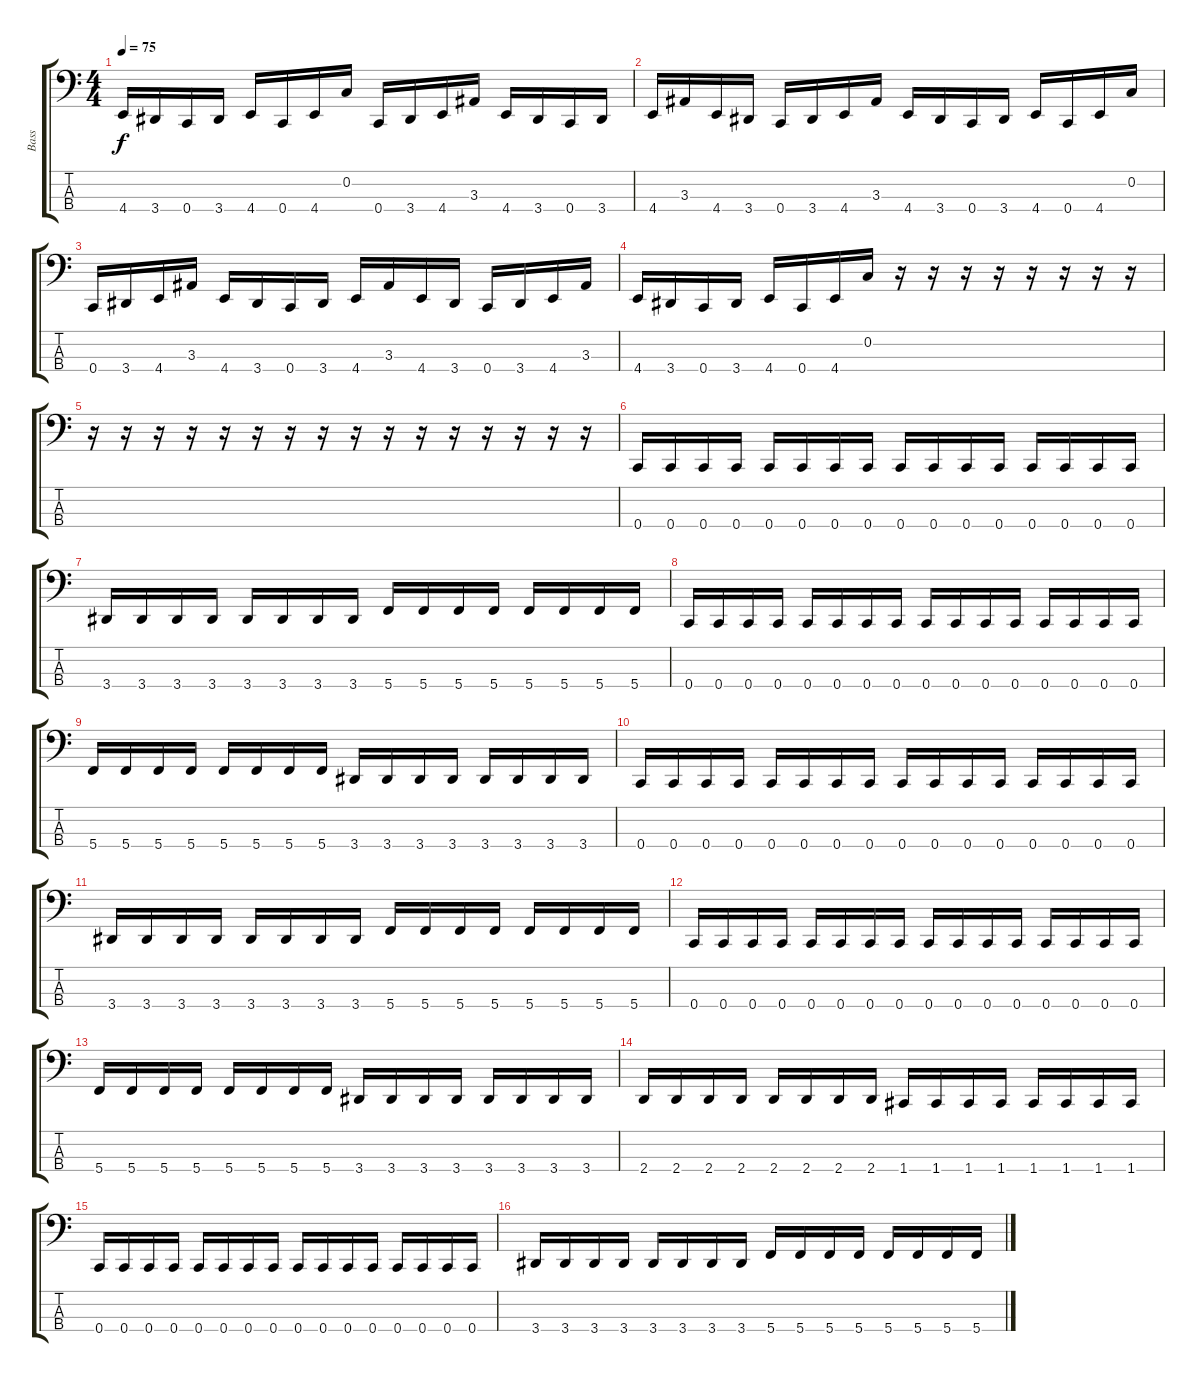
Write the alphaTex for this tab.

\track ("Bass" "Bass") {instrument electricbassfinger}
\staff {score tabs}
\tuning (F2 C2 G1 C1) {hide}
\ts (4 4)
\tempo 75
\clef f4
\ks c
4.4.16{dy f} 3.4.16 0.4.16 3.4.16 4.4.16 0.4.16 4.4.16 0.2.16 0.4.16 3.4.16 4.4.16 3.3.16 4.4.16 3.4.16 0.4.16 3.4.16 |
4.4.16 3.3.16 4.4.16 3.4.16 0.4.16 3.4.16 4.4.16 3.3.16 4.4.16 3.4.16 0.4.16 3.4.16 4.4.16 0.4.16 4.4.16 0.2.16 |
0.4.16 3.4.16 4.4.16 3.3.16 4.4.16 3.4.16 0.4.16 3.4.16 4.4.16 3.3.16 4.4.16 3.4.16 0.4.16 3.4.16 4.4.16 3.3.16 |
4.4.16 3.4.16 0.4.16 3.4.16 4.4.16 0.4.16 4.4.16 0.2.16 r.16 r.16 r.16 r.16 r.16 r.16 r.16 r.16 |
r.16 r.16 r.16 r.16 r.16 r.16 r.16 r.16 r.16 r.16 r.16 r.16 r.16 r.16 r.16 r.16 |
0.4.16 0.4.16 0.4.16 0.4.16 0.4.16 0.4.16 0.4.16 0.4.16 0.4.16 0.4.16 0.4.16 0.4.16 0.4.16 0.4.16 0.4.16 0.4.16 |
3.4.16 3.4.16 3.4.16 3.4.16 3.4.16 3.4.16 3.4.16 3.4.16 5.4.16 5.4.16 5.4.16 5.4.16 5.4.16 5.4.16 5.4.16 5.4.16 |
0.4.16 0.4.16 0.4.16 0.4.16 0.4.16 0.4.16 0.4.16 0.4.16 0.4.16 0.4.16 0.4.16 0.4.16 0.4.16 0.4.16 0.4.16 0.4.16 |
5.4.16 5.4.16 5.4.16 5.4.16 5.4.16 5.4.16 5.4.16 5.4.16 3.4.16 3.4.16 3.4.16 3.4.16 3.4.16 3.4.16 3.4.16 3.4.16 |
0.4.16 0.4.16 0.4.16 0.4.16 0.4.16 0.4.16 0.4.16 0.4.16 0.4.16 0.4.16 0.4.16 0.4.16 0.4.16 0.4.16 0.4.16 0.4.16 |
3.4.16 3.4.16 3.4.16 3.4.16 3.4.16 3.4.16 3.4.16 3.4.16 5.4.16 5.4.16 5.4.16 5.4.16 5.4.16 5.4.16 5.4.16 5.4.16 |
0.4.16 0.4.16 0.4.16 0.4.16 0.4.16 0.4.16 0.4.16 0.4.16 0.4.16 0.4.16 0.4.16 0.4.16 0.4.16 0.4.16 0.4.16 0.4.16 |
5.4.16 5.4.16 5.4.16 5.4.16 5.4.16 5.4.16 5.4.16 5.4.16 3.4.16 3.4.16 3.4.16 3.4.16 3.4.16 3.4.16 3.4.16 3.4.16 |
2.4.16 2.4.16 2.4.16 2.4.16 2.4.16 2.4.16 2.4.16 2.4.16 1.4.16 1.4.16 1.4.16 1.4.16 1.4.16 1.4.16 1.4.16 1.4.16 |
0.4.16 0.4.16 0.4.16 0.4.16 0.4.16 0.4.16 0.4.16 0.4.16 0.4.16 0.4.16 0.4.16 0.4.16 0.4.16 0.4.16 0.4.16 0.4.16 |
3.4.16 3.4.16 3.4.16 3.4.16 3.4.16 3.4.16 3.4.16 3.4.16 5.4.16 5.4.16 5.4.16 5.4.16 5.4.16 5.4.16 5.4.16 5.4.16
